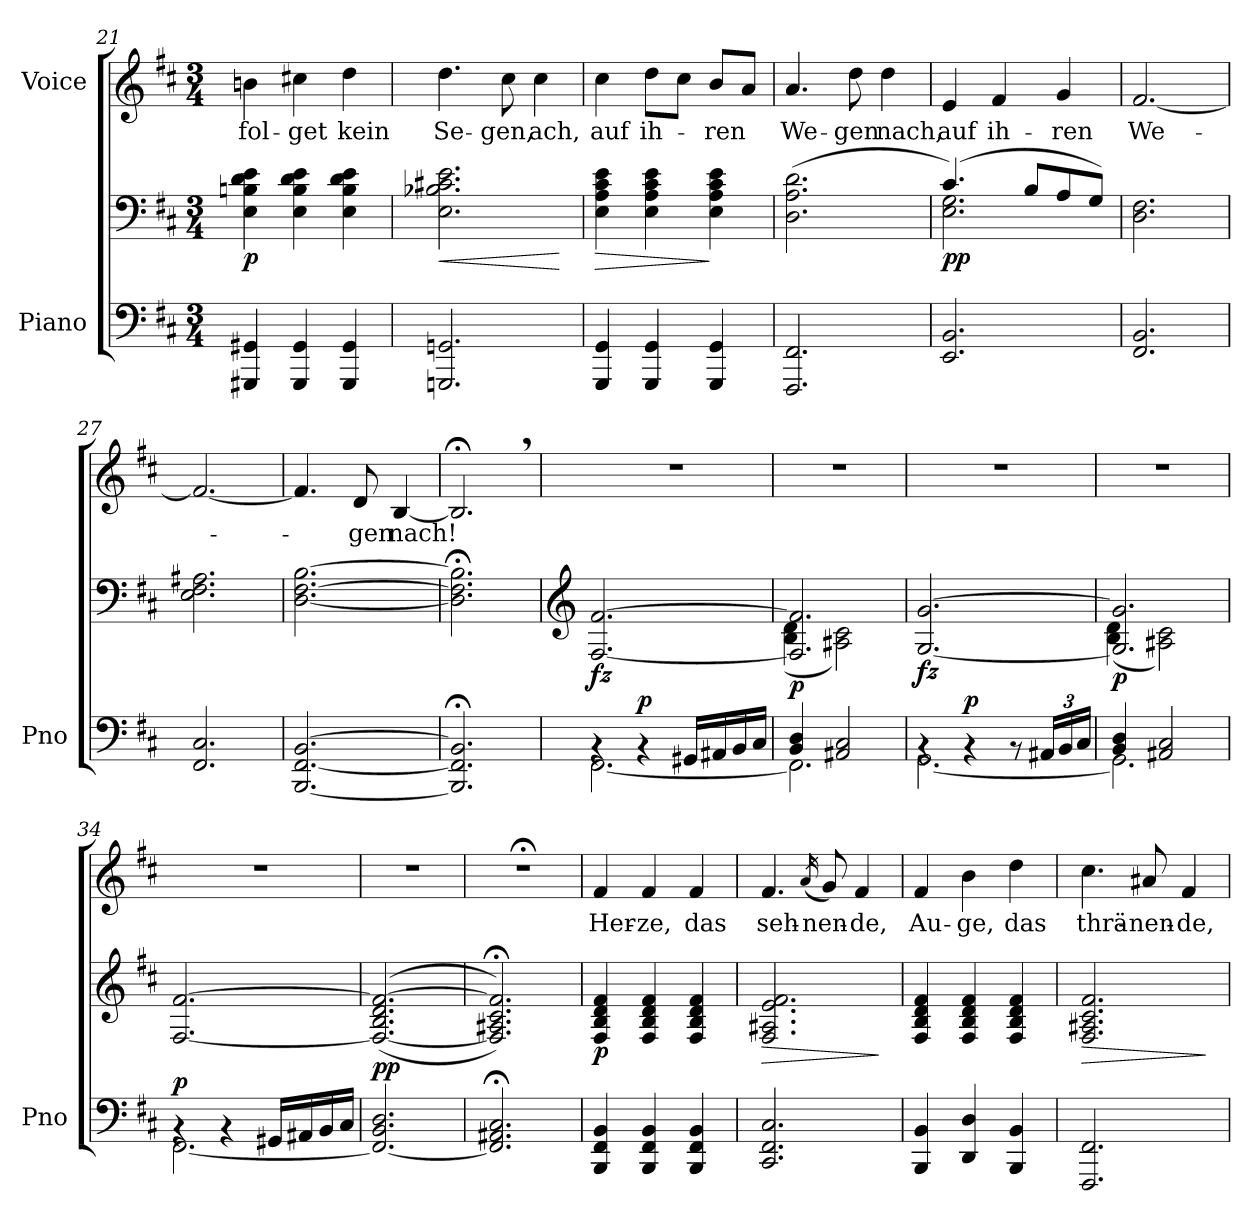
**kern	**kern	**dynam	**kern	**text
*part2	*part2	*part2	*part1	*part1
*staff3	*staff2	*staff2/3	*staff1	*staff1
*I"Piano	*	*	*I"Voice	*
*I'Pno	*	*	*	*
*clefF4	*clefF4	*	*clefG2	*
*k[f#c#]	*k[f#c#]	*	*k[f#c#]	*
*M3/4	*M3/4	*	*M3/4	*
=21	=21	=21	=21	=21
!	!	!LO:DY:b	!	!LO:LY:b
4GGG#X/ 4GG#X/	4E\ 4Bn\ 4d\ 4e\	p	4bn\	fol-
!	!	!	!	!LO:LY:b
4GGG#/ 4GG#/	4E\ 4B\ 4d\ 4e\	.	4cc#X\	-get
!	!	!	!	!LO:LY:b
4GGG#/ 4GG#/	4E\ 4B\ 4d\ 4e\	.	4dd\	kein
=22	=22	=22	=22	=22
!	!	!LO:HP:b	!	!LO:LY:b
2.GGGn/ 2.GGn/	2.E\ 2.B-X\ 2.c#X\ 2.e\	<	4.dd\	Se-
!	!	!	!	!LO:LY:b
.	.	.	8cc#\	-gen,
!	!	!	!	!LO:LY:b
.	.	.	4cc#\	ach,
.	.	[	.	.
=23	=23	=23	=23	=23
!	!	!LO:HP:b	!	!LO:LY:b
4GGG/ 4GG/	4E\ 4A\ 4c#\ 4e\	>	4cc#\	auf
!	!	!	!	!LO:LY:b
4GGG/ 4GG/	4E\ 4A\ 4c#\ 4e\	.	8dd\L	ih-
.	.	.	8cc#\J	.
!	!	!	!	!LO:LY:b
4GGG/ 4GG/	4E\ 4A\ 4c#\ 4e\	]	8b/L	-ren
.	.	.	8a/J	.
!!LO:LB:g=z
=24	=24	=24	=24	=24
!	!	!	!	!LO:LY:b
2.FFF#/ 2.FF#/	(2.D\ 2.A\ 2.d\	.	4.a/	We-
!	!	!	!	!LO:LY:b
.	.	.	8dd\	-gen
!	!	!	!	!LO:LY:b
.	.	.	4dd\	nach,
=25	=25	=25	=25	=25
*	*^	*	*	*
!	!	!	!LO:DY:b	!	!LO:LY:b
2.EE/ 2.BB/	(4.c#/)	2.E\ 2.G\	pp	4e/	auf
!	!	!	!	!	!LO:LY:b
.	.	.	.	4f#/	ih-
.	8B/L	.	.	.	.
!	!	!	!	!	!LO:LY:b
.	8A/	.	.	4g/	-ren
.	8G/J)	.	.	.	.
*	*v	*v	*	*	*
=26	=26	=26	=26	=26
!	!	!	!	!LO:LY:b
2.FF#/ 2.BB/	2.D\ 2.F#\	.	[2.f#/	We-
=27	=27	=27	=27	=27
2.FF#/ 2.C#/	2.E\ 2.F#\ 2.A#X\	.	2.f#/_	.
=28	=28	=28	=28	=28
[2.BBB/ [2.FF#/ [2.BB/	[2.D\ [2.F#\ [2.B\	.	4.f#/]	.
!	!	!	!	!LO:LY:b
.	.	.	8d/	-gen
!	!	!	!	!LO:LY:b
.	.	.	[4B/	nach!
=29	=29	=29	=29	=29
2.BBB/];< 2.FF#/];< 2.BB/];<	2.D\];< 2.F#\];< 2.B\];<	.	2.B;<,/]	.
=30	=30	=30	=30	=30
*	*clefG2	*	*	*
*^	*	*	*	*
!	!	!	!LO:DY:b	!	!
4rBB	[2.FF#\	[2.F#/ [2.f#/	fz	2.r	.
!	!	!	!LO:DY:a=2	!	!
4rBB	.	.	p	.	.
16GG#X/LL	.	.	.	.	.
16AA#X/	.	.	.	.	.
16BB/	.	.	.	.	.
16C#/JJ	.	.	.	.	.
=31	=31	=31	=31	=31	=31
*	*	*^	*	*	*
!	!	!	!	!LO:DY:b	!	!
4BB/ 4D/	2.FF#\]	2.F#/] 2.f#/]	(4B\ 4d\	p	2.r	.
2AA#X/ 2C#/	.	.	2A#X\ 2c#\)	.	.	.
=32	=32	=32	=32	=32	=32	=32
!	!	!	!	!LO:DY:b	!	!
*	*	*v	*v	*	*	*
4rBB	[2.GG\	[2.G/ [2.g/	fz	2.r	.
!	!	!	!LO:DY:a=2	!	!
4rBB	.	.	p	.	.
8rBB	.	.	.	.	.
*Xbrackettup	*	*	*	*	*
24AA#X/LL	.	.	.	.	.
24BB/	.	.	.	.	.
24C#/JJ	.	.	.	.	.
!!LO:PB:g=z
=33	=33	=33	=33	=33	=33
*	*	*^	*	*	*
!	!	!	!	!LO:DY:b	!	!
4BB/ 4D/	2.GG\]	2.G/] 2.g/]	(4B\ 4d\	p	2.r	.
2AA#X/ 2C#/	.	.	2A#X\ 2c#\)	.	.	.
=34	=34	=34	=34	=34	=34	=34
!	!	!	!	!LO:DY:a=2	!	!
*	*	*v	*v	*	*	*
4rBB	[2.FF#\	[2.F#/ [2.f#/	p	2.r	.
4rBB	.	.	.	.	.
16GG#X/LL	.	.	.	.	.
16AA#X/	.	.	.	.	.
16BB/	.	.	.	.	.
16C#/JJ	.	.	.	.	.
*v	*v	*	*	*	*
=35	=35	=35	=35	=35
!	!	!LO:DY:b	!	!
2.FF#/_ 2.BB/ 2.D/	((2.F#/_ 2.B/ 2.d/ 2.f#/_	pp	2.r	.
=36	=36	=36	=36	=36
2.FF#/];< 2.AA#X/;< 2.C#/;<	2.F#/];< 2.A#X/;< 2.c#/;< 2.f#/];<))	.	2.r;<	.
=37	=37	=37	=37	=37
!	!	!LO:DY:b	!	!LO:LY:b
4BBB/ 4FF#/ 4BB/	4F#/ 4B/ 4d/ 4f#/	p	4f#/	Her-
!	!	!	!	!LO:LY:b
4BBB/ 4FF#/ 4BB/	4F#/ 4B/ 4d/ 4f#/	.	4f#/	-ze,
!	!	!	!	!LO:LY:b
4BBB/ 4FF#/ 4BB/	4F#/ 4B/ 4d/ 4f#/	.	4f#/	das
=38	=38	=38	=38	=38
!	!	!LO:HP:b	!	!LO:LY:b
2.CC#/ 2.FF#/ 2.C#/	2.F#/ 2.A#X/ 2.e/ 2.f#/	>	4.f#/	seh-
.	.	.	(16qa/	.
!	!	!	!	!LO:LY:b
.	.	.	8g/)	-nen-
!	!	!	!	!LO:LY:b
.	.	.	4f#/	-de,
.	.	]	.	.
=39	=39	=39	=39	=39
!	!	!	!	!LO:LY:b
4BBB/ 4BB/	4F#/ 4B/ 4d/ 4f#/	.	4f#/	Au-
!	!	!	!	!LO:LY:b
4DD/ 4D/	4F#/ 4B/ 4d/ 4f#/	.	4b\	-ge,
!	!	!	!	!LO:LY:b
4BBB/ 4BB/	4F#/ 4B/ 4d/ 4f#/	.	4dd\	das
=40	=40	=40	=40	=40
!	!	!LO:HP:b	!	!LO:LY:b
2.FFF#/ 2.FF#/	2.F#/ 2.A#X/ 2.c#/ 2.f#/	>	4.cc#\	thrä-
!	!	!	!	!LO:LY:b
.	.	.	8a#X/	-nen-
!	!	!	!	!LO:LY:b
.	.	.	4f#/	-de,
.	.	]	.	.
=	=	=	=	=
*-	*-	*-	*-	*-
